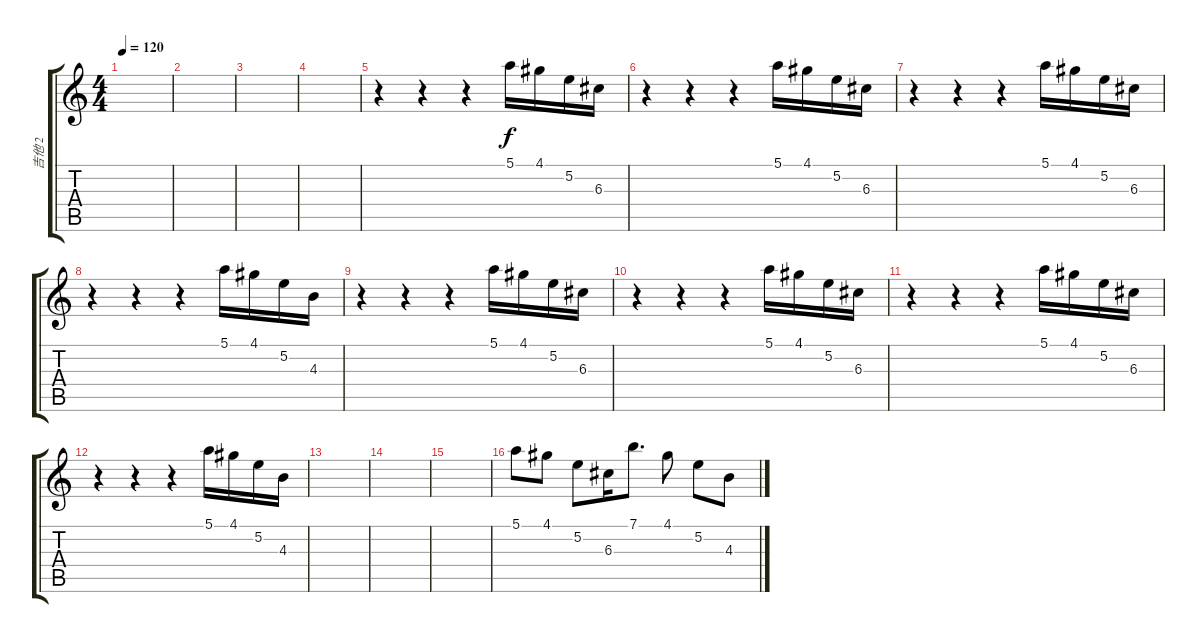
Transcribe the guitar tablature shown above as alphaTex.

\track ("吉他 2" "吉他 2") {instrument distortionguitar}
\staff {score tabs}
\tuning (E4 B3 G3 D3 A2 E2) {hide}
\ts (4 4)
\tempo 120
\clef g2
\ks c
|
|
|
|
r.4 r.4 r.4 5.1.16 4.1.16 5.2.16 6.3.16 |
r.4 r.4 r.4 5.1.16 4.1.16 5.2.16 6.3.16 |
r.4 r.4 r.4 5.1.16 4.1.16 5.2.16 6.3.16 |
r.4 r.4 r.4 5.1.16 4.1.16 5.2.16 4.3.16 |
r.4 r.4 r.4 5.1.16 4.1.16 5.2.16 6.3.16 |
r.4 r.4 r.4 5.1.16 4.1.16 5.2.16 6.3.16 |
r.4 r.4 r.4 5.1.16 4.1.16 5.2.16 6.3.16 |
r.4 r.4 r.4 5.1.16 4.1.16 5.2.16 4.3.16 |
|
|
|
5.1.8 4.1.8 5.2.8 6.3.16 7.1.8{d} 4.1.8 5.2.8 4.3.8
